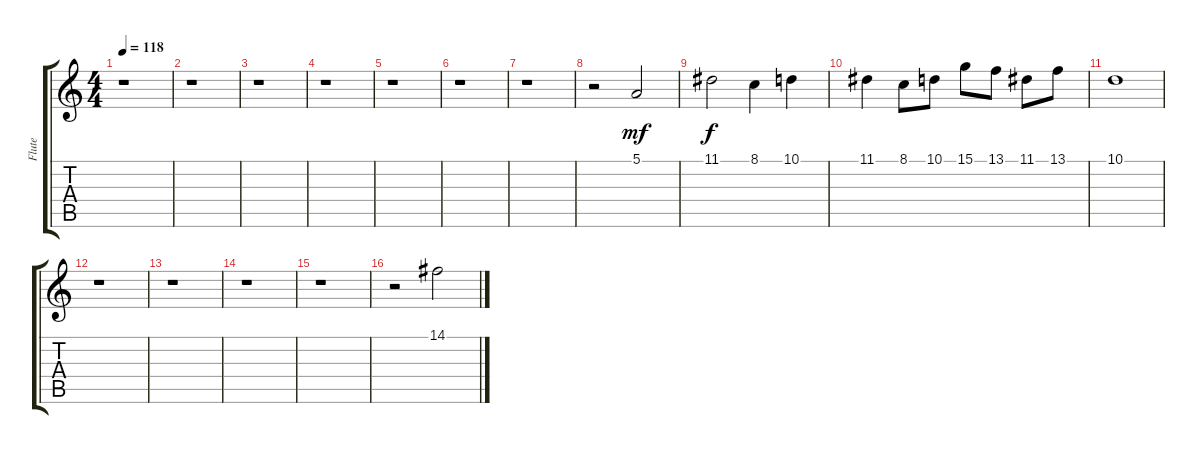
\track ("Flute" "Flute") {instrument flute}
\staff {score tabs}
\tuning (E4 B3 G3 D3 A2 E2) {hide}
\ts (4 4)
\tempo 118
\clef g2
\ks c
r.1{dy mf} |
r.1 |
r.1 |
r.1 |
r.1 |
r.1 |
r.1 |
r.2 5.1.2 |
11.1.2{dy f} 8.1.4 10.1.4 |
11.1.4 8.1.8 10.1.8 15.1.8 13.1.8 11.1.8 13.1.8 |
10.1.1 |
r.1 |
r.1 |
r.1 |
r.1 |
r.2 14.1.2
